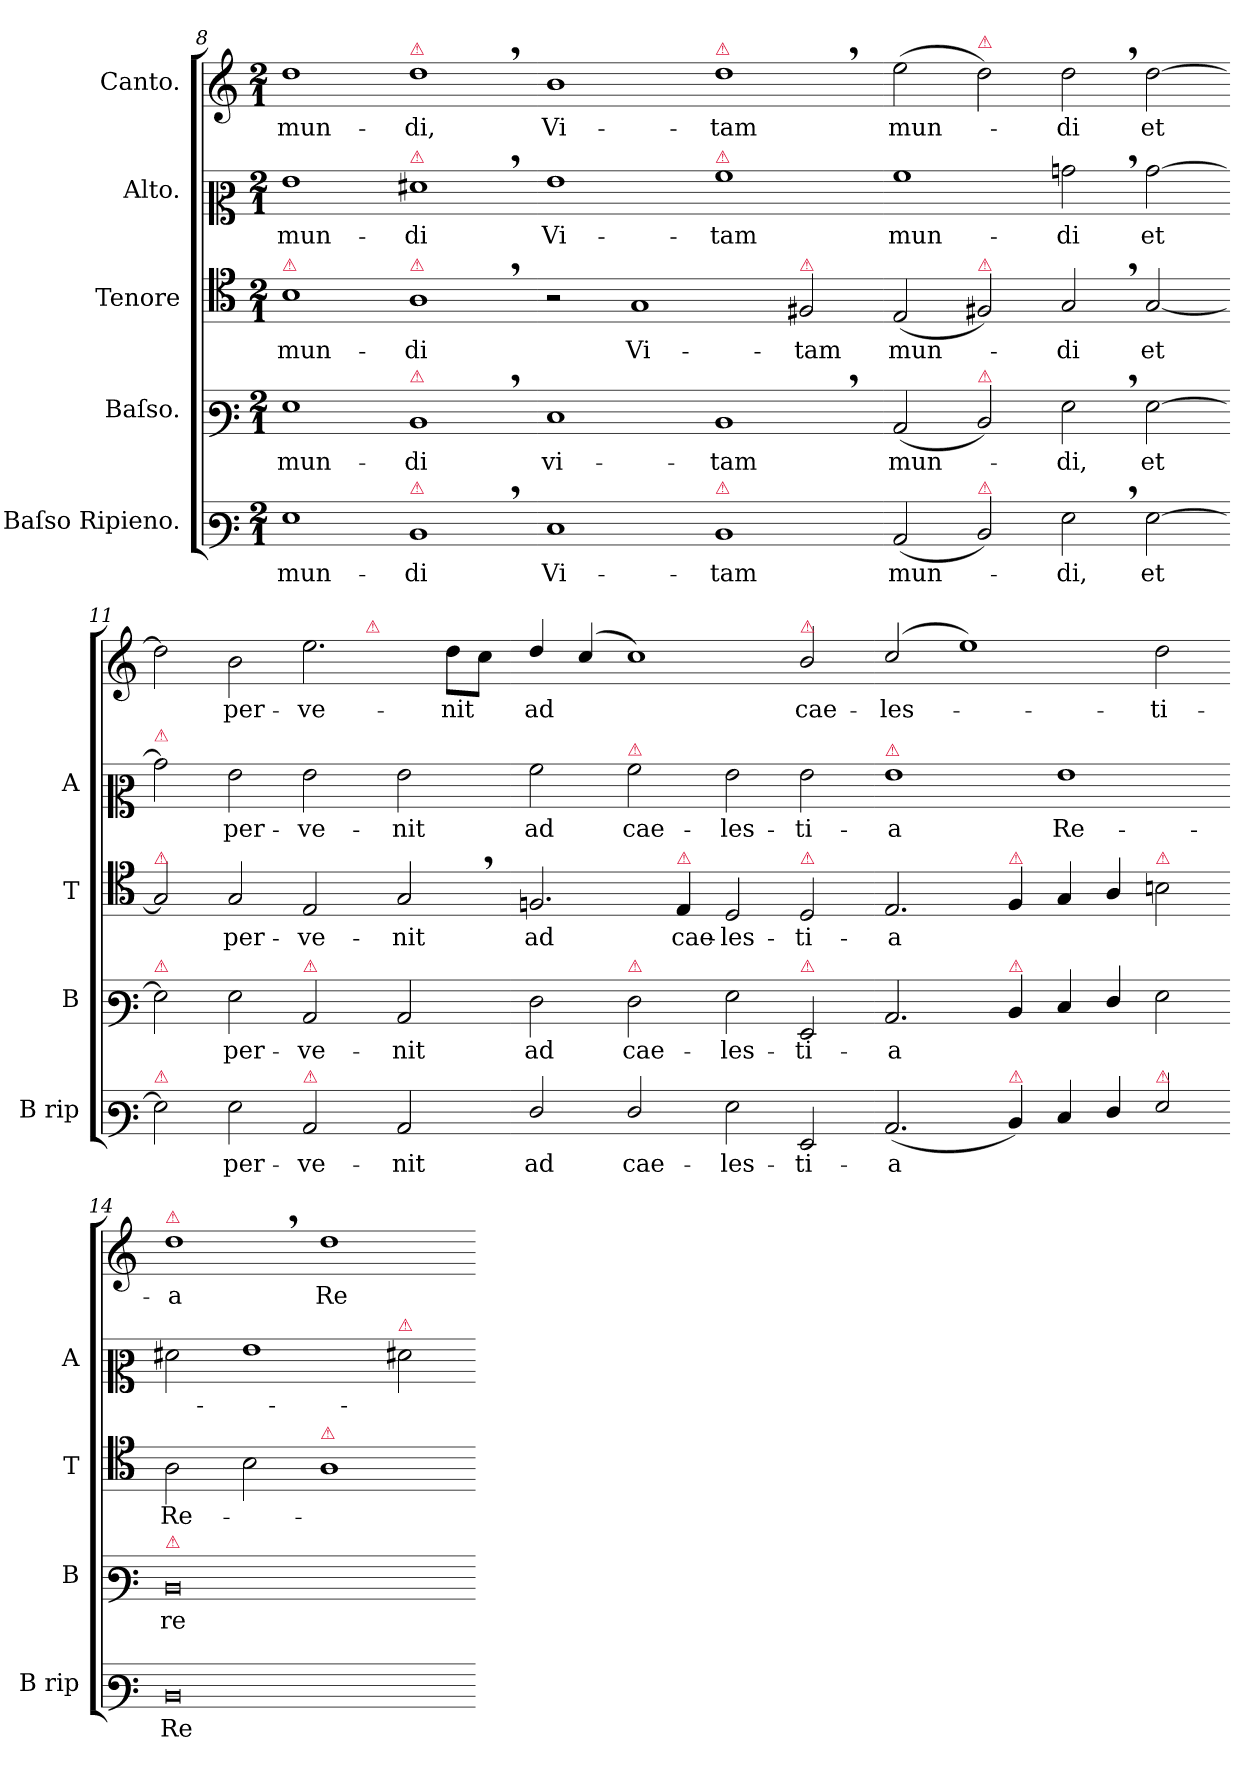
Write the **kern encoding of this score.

**kern	**text	**kern	**text	**kern	**text	**kern	**text	**kern	**text
*part5	*part5	*part4	*part4	*part3	*part3	*part2	*part2	*part1	*part1
*staff5	*staff5	*staff4	*staff4	*staff3	*staff3	*staff2	*staff2	*staff1	*staff1
*I"Baſso Ripieno.	*	*I"Baſso.	*	*I"Tenore	*	*I"Alto.	*	*I"Canto.	*
*I'B rip	*	*I'B	*	*I'T	*	*I'A	*	*	*
*clefF3	*	*clefF3	*	*clefC4	*	*clefC2	*	*clefG2	*
*k[]	*	*k[]	*	*k[]	*	*k[]	*	*k[]	*
*G:mix	*	*G:mix	*	*G:mix	*	*G:mix	*	*G:mix	*
*M2/1	*	*M2/1	*	*M2/1	*	*M2/1	*	*M2/1	*
=8	=8	=8	=8	=8	=8	=8	=8	=8	=8
!	!	!	!	!LO:TX:a:color=crimson:t=⚠	!	!	!	!	!
1G	mun-	1G	mun-	1B	mun-	1g	mun-	1dd	mun-
!	!	!	!	!	!	!	!	!LO:TX:a:color=crimson:t=⚠	!
!	!	!	!	!	!	!LO:TX:a:color=crimson:t=⚠	!	!	!
!	!	!	!	!LO:TX:a:color=crimson:t=⚠	!	!	!	!	!
!	!	!LO:TX:a:color=crimson:t=⚠	!	!	!	!	!	!	!
!LO:TX:a:color=crimson:t=⚠	!	!	!	!	!	!	!	!	!
1D,<	-di	1D,<	-di	1A,<	-di	1f#X,<	-di	1dd,<	-di,
=9-	=9-	=9-	=9-	=9-	=9-	=9-	=9-	=9-	=9-
1E	Vi-	1E	vi-	2r	.	1g	Vi-	1b	Vi-
.	.	.	.	1G	Vi-	.	.	.	.
!	!	!	!	!	!	!	!	!LO:TX:a:color=crimson:t=⚠	!
!	!	!	!	!	!	!LO:TX:a:color=crimson:t=⚠	!	!	!
!LO:TX:a:color=crimson:t=⚠	!	!	!	!	!	!	!	!	!
1D	-tam	1D,<	-tam	.	.	1a	-tam	1dd,<	-tam
!	!	!	!	!LO:TX:a:color=crimson:t=⚠	!	!	!	!	!
.	.	.	.	2F#X/	-tam	.	.	.	.
=10-	=10-	=10-	=10-	=10-	=10-	=10-	=10-	=10-	=10-
(2C/	mun-	(2C/	mun-	(2E/	mun-	1a	mun-	(2ee\	mun-
!	!	!	!	!	!	!	!	!LO:TX:a:color=crimson:t=⚠	!
!	!	!	!	!LO:TX:a:color=crimson:t=⚠	!	!	!	!	!
!	!	!LO:TX:a:color=crimson:t=⚠	!	!	!	!	!	!	!
!LO:TX:a:color=crimson:t=⚠	!	!	!	!	!	!	!	!	!
2D/)	.	2D/)	.	2F#X/)	.	.	.	2dd\)	.
2G,<\	-di,	2G,<\	-di,	2G,</	-di	2bn,<\	-di	2dd,<\	-di
[2G\	et	[2G\	et	[2G/	et	[2b\	et	[2dd\	et
=11-	=11-	=11-	=11-	=11-	=11-	=11-	=11-	=11-	=11-
!	!	!	!	!	!	!	!	!LO:TX:a:color=crimson:t=⚠	!
!	!	!	!	!	!	!LO:TX:a:color=crimson:t=⚠	!	!	!
!	!	!	!	!LO:TX:a:color=crimson:t=⚠	!	!	!	!	!
!	!	!LO:TX:a:color=crimson:t=⚠	!	!	!	!	!	!	!
!LO:TX:a:color=crimson:t=⚠	!	!	!	!	!	!	!	!	!
*	*	*	*	*	*	*	*	*^	*
2G\]	.	2G\]	.	2G/]	.	2b\]	.	2dd\]	1ryy	.
2G\	per-	2G\	per-	2G/	per-	2g\	per-	2b\	.	per-
!	!	!LO:TX:a:color=crimson:t=⚠	!	!	!	!	!	!	!	!
!LO:TX:a:color=crimson:t=⚠	!	!	!	!	!	!	!	!	!	!
2C/	-ve-	2C/	-ve-	2E/	-ve-	2g\	-ve-	2.ee\	4.ryy	-ve-
!	!	!	!	!	!	!	!	!	!LO:TX:a:color=crimson:t=⚠	!
.	.	.	.	.	.	.	.	.	2ryy	.
2C/	-nit	2C/	-nit	2G,</	-nit	2g\	-nit	.	.	.
.	.	.	.	.	.	.	.	8dd\L	.	-nit
.	.	.	.	.	.	.	.	8cc\J	8ryy	.
*	*	*	*	*	*	*	*	*v	*v	*
=12-	=12-	=12-	=12-	=12-	=12-	=12-	=12-	=12-	=12-
2F/	ad	2F\	ad	2.Fn/	ad	2a\	ad	4dd/	ad
.	.	.	.	.	.	.	.	(<4cc/	.
!	!	!	!	!	!	!LO:TX:a:color=crimson:t=⚠	!	!	!
!	!	!LO:TX:a:color=crimson:t=⚠	!	!	!	!	!	!	!
2F/	cae-	2F\	cae-	.	.	2a\	cae-	1cc)	.
!	!	!	!	!LO:TX:a:color=crimson:t=⚠	!	!	!	!	!
.	.	.	.	4E/	cae-	.	.	.	.
2G\	-les-	2G\	-les-	2D/	-les-	2g\	-les-	.	.
!	!	!	!	!	!	!	!	!LO:TX:a:color=crimson:t=⚠	!
!	!	!	!	!LO:TX:a:color=crimson:t=⚠	!	!	!	!	!
!	!	!LO:TX:a:color=crimson:t=⚠	!	!	!	!	!	!	!
2GG/	-ti-	2GG/	-ti-	2D/	-ti-	2g\	-ti-	2b/	cae-
=13-	=13-	=13-	=13-	=13-	=13-	=13-	=13-	=13-	=13-
!	!	!	!	!	!	!LO:TX:a:color=crimson:t=⚠	!	!	!
(2.C/	-a	2.C/	-a	2.E/	-a	1g	-a	(<2cc/	-les-
.	.	.	.	.	.	.	.	1ee)	.
!	!	!	!	!LO:TX:a:color=crimson:t=⚠	!	!	!	!	!
!	!	!LO:TX:a:color=crimson:t=⚠	!	!	!	!	!	!	!
!LO:TX:a:color=crimson:t=⚠	!	!	!	!	!	!	!	!	!
4D/)	.	4D/	.	4F/	.	.	.	.	.
4E/	.	4E/	.	4G/	.	1g	Re-	.	.
4F/	.	4F/	.	4A/	.	.	.	.	.
!	!	!	!	!LO:TX:a:color=crimson:t=⚠	!	!	!	!	!
!LO:TX:a:color=crimson:t=⚠	!	!	!	!	!	!	!	!	!
2G/	.	2G\	.	2Bn\	.	.	.	2dd\	-ti-
=14-	=14-	=14-	=14-	=14-	=14-	=14-	=14-	=14-	=14-
!	!	!	!	!	!	!	!	!LO:TX:a:color=crimson:t=⚠	!
!	!	!LO:TX:a:color=crimson:t=⚠	!	!	!	!	!	!	!
0D	Re-	0D	re-	2A\	Re-	2f#X\	.	1dd,<	-a
.	.	.	.	2B\	.	1g	.	.	.
!	!	!	!	!LO:TX:a:color=crimson:t=⚠	!	!	!	!	!
.	.	.	.	1A	.	.	.	1dd	Re-
!	!	!	!	!	!	!LO:TX:a:color=crimson:t=⚠	!	!	!
.	.	.	.	.	.	2f#X\	.	.	.
=-	=-	=-	=-	=-	=-	=-	=-	=-	=-
*-	*-	*-	*-	*-	*-	*-	*-	*-	*-
